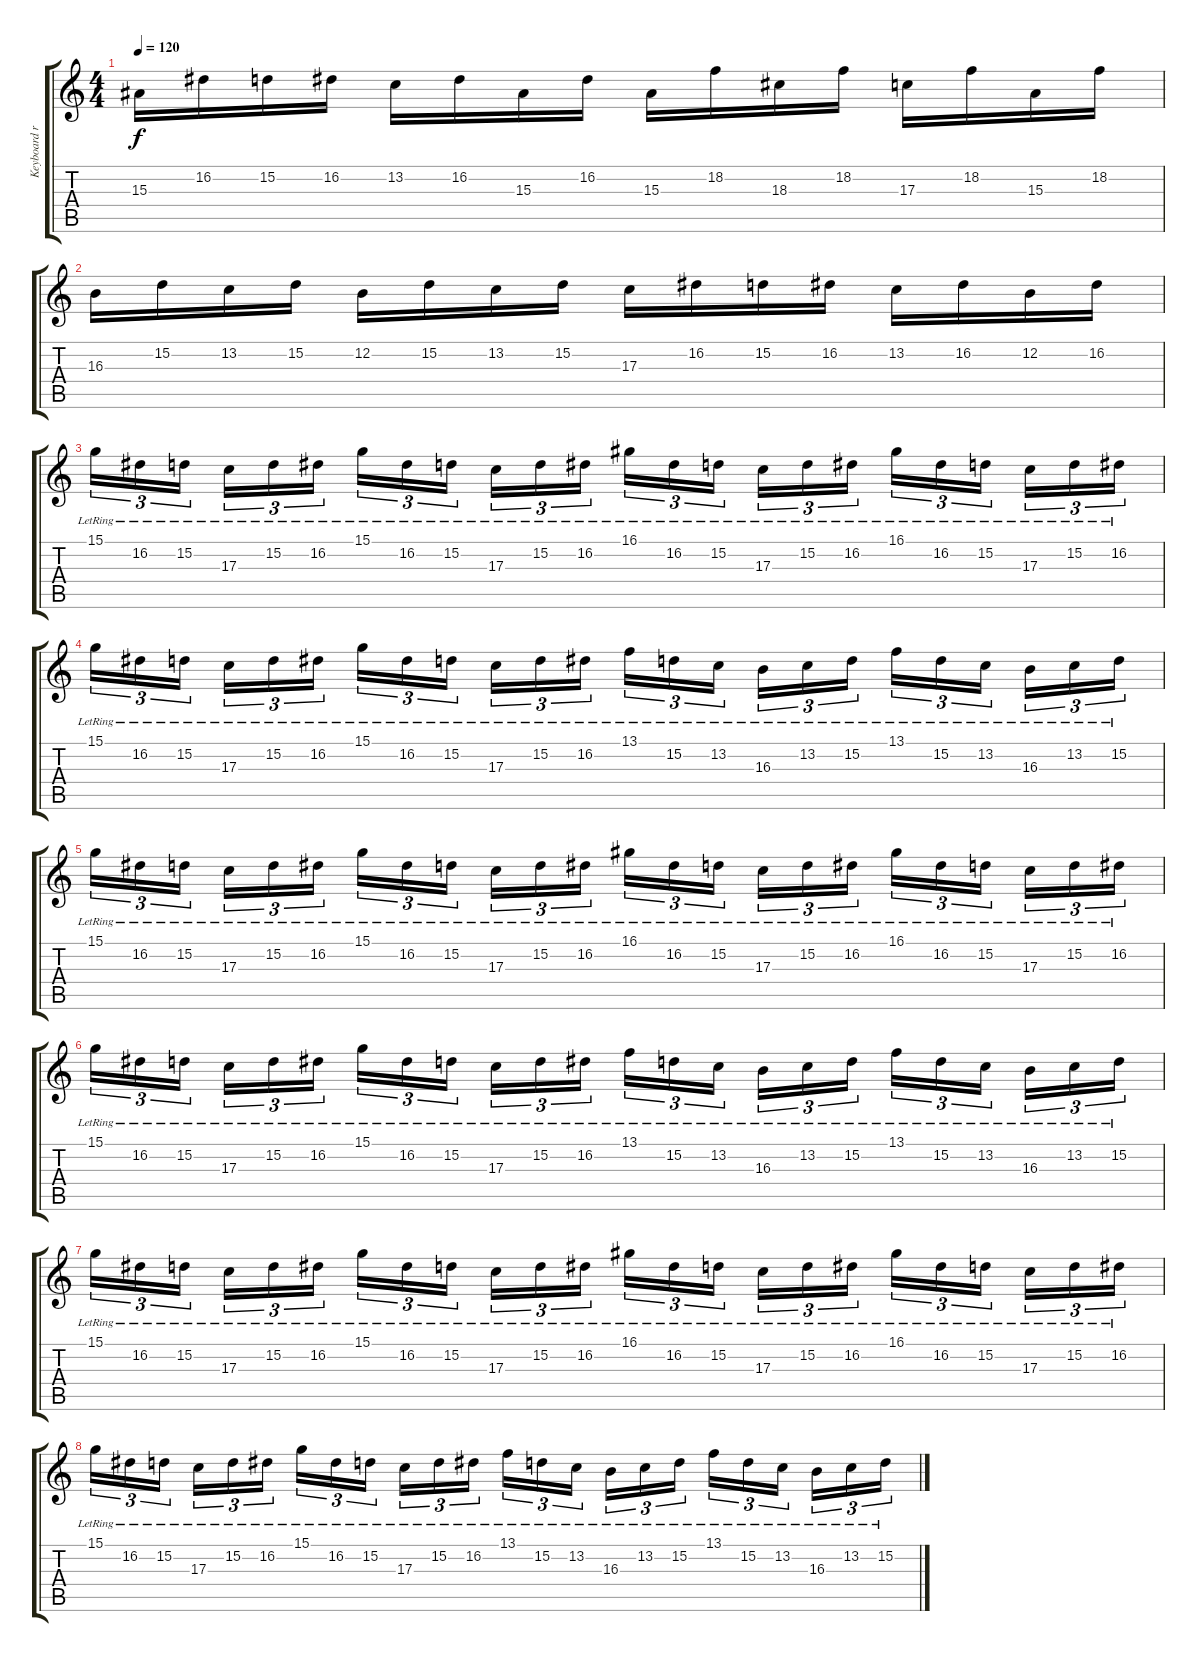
\track ("Keyboard right hand" "Keyboard r") {instrument harpsichord}
\staff {score tabs}
\tuning (E4 B3 G3 D3 A2 E2) {hide}
\ts (4 4)
\tempo 120
\clef g2
\ks c
15.3.16{dy f} 16.2.16 15.2.16 16.2.16 13.2.16 16.2.16 15.3.16 16.2.16 15.3.16 18.2.16 18.3.16 18.2.16 17.3.16 18.2.16 15.3.16 18.2.16 |
16.3.16 15.2.16 13.2.16 15.2.16 12.2.16 15.2.16 13.2.16 15.2.16 17.3.16 16.2.16 15.2.16 16.2.16 13.2.16 16.2.16 12.2.16 16.2.16 |
15.1{lr}.16{tu (3 2)} 16.2{lr}.16{tu (3 2)} 15.2{lr}.16{tu (3 2)} 17.3{lr}.16{tu (3 2)} 15.2{lr}.16{tu (3 2)} 16.2{lr}.16{tu (3 2)} 15.1{lr}.16{tu (3 2)} 16.2{lr}.16{tu (3 2)} 15.2{lr}.16{tu (3 2)} 17.3{lr}.16{tu (3 2)} 15.2{lr}.16{tu (3 2)} 16.2{lr}.16{tu (3 2)} 16.1{lr}.16{tu (3 2)} 16.2{lr}.16{tu (3 2)} 15.2{lr}.16{tu (3 2)} 17.3{lr}.16{tu (3 2)} 15.2{lr}.16{tu (3 2)} 16.2{lr}.16{tu (3 2)} 16.1{lr}.16{tu (3 2)} 16.2{lr}.16{tu (3 2)} 15.2{lr}.16{tu (3 2)} 17.3{lr}.16{tu (3 2)} 15.2{lr}.16{tu (3 2)} 16.2{lr}.16{tu (3 2)} |
15.1{lr}.16{tu (3 2)} 16.2{lr}.16{tu (3 2)} 15.2{lr}.16{tu (3 2)} 17.3{lr}.16{tu (3 2)} 15.2{lr}.16{tu (3 2)} 16.2{lr}.16{tu (3 2)} 15.1{lr}.16{tu (3 2)} 16.2{lr}.16{tu (3 2)} 15.2{lr}.16{tu (3 2)} 17.3{lr}.16{tu (3 2)} 15.2{lr}.16{tu (3 2)} 16.2{lr}.16{tu (3 2)} 13.1{lr}.16{tu (3 2)} 15.2{lr}.16{tu (3 2)} 13.2{lr}.16{tu (3 2)} 16.3{lr}.16{tu (3 2)} 13.2{lr}.16{tu (3 2)} 15.2{lr}.16{tu (3 2)} 13.1{lr}.16{tu (3 2)} 15.2{lr}.16{tu (3 2)} 13.2{lr}.16{tu (3 2)} 16.3{lr}.16{tu (3 2)} 13.2{lr}.16{tu (3 2)} 15.2{lr}.16{tu (3 2)} |
15.1{lr}.16{tu (3 2)} 16.2{lr}.16{tu (3 2)} 15.2{lr}.16{tu (3 2)} 17.3{lr}.16{tu (3 2)} 15.2{lr}.16{tu (3 2)} 16.2{lr}.16{tu (3 2)} 15.1{lr}.16{tu (3 2)} 16.2{lr}.16{tu (3 2)} 15.2{lr}.16{tu (3 2)} 17.3{lr}.16{tu (3 2)} 15.2{lr}.16{tu (3 2)} 16.2{lr}.16{tu (3 2)} 16.1{lr}.16{tu (3 2)} 16.2{lr}.16{tu (3 2)} 15.2{lr}.16{tu (3 2)} 17.3{lr}.16{tu (3 2)} 15.2{lr}.16{tu (3 2)} 16.2{lr}.16{tu (3 2)} 16.1{lr}.16{tu (3 2)} 16.2{lr}.16{tu (3 2)} 15.2{lr}.16{tu (3 2)} 17.3{lr}.16{tu (3 2)} 15.2{lr}.16{tu (3 2)} 16.2{lr}.16{tu (3 2)} |
15.1{lr}.16{tu (3 2)} 16.2{lr}.16{tu (3 2)} 15.2{lr}.16{tu (3 2)} 17.3{lr}.16{tu (3 2)} 15.2{lr}.16{tu (3 2)} 16.2{lr}.16{tu (3 2)} 15.1{lr}.16{tu (3 2)} 16.2{lr}.16{tu (3 2)} 15.2{lr}.16{tu (3 2)} 17.3{lr}.16{tu (3 2)} 15.2{lr}.16{tu (3 2)} 16.2{lr}.16{tu (3 2)} 13.1{lr}.16{tu (3 2)} 15.2{lr}.16{tu (3 2)} 13.2{lr}.16{tu (3 2)} 16.3{lr}.16{tu (3 2)} 13.2{lr}.16{tu (3 2)} 15.2{lr}.16{tu (3 2)} 13.1{lr}.16{tu (3 2)} 15.2{lr}.16{tu (3 2)} 13.2{lr}.16{tu (3 2)} 16.3{lr}.16{tu (3 2)} 13.2{lr}.16{tu (3 2)} 15.2{lr}.16{tu (3 2)} |
15.1{lr}.16{tu (3 2)} 16.2{lr}.16{tu (3 2)} 15.2{lr}.16{tu (3 2)} 17.3{lr}.16{tu (3 2)} 15.2{lr}.16{tu (3 2)} 16.2{lr}.16{tu (3 2)} 15.1{lr}.16{tu (3 2)} 16.2{lr}.16{tu (3 2)} 15.2{lr}.16{tu (3 2)} 17.3{lr}.16{tu (3 2)} 15.2{lr}.16{tu (3 2)} 16.2{lr}.16{tu (3 2)} 16.1{lr}.16{tu (3 2)} 16.2{lr}.16{tu (3 2)} 15.2{lr}.16{tu (3 2)} 17.3{lr}.16{tu (3 2)} 15.2{lr}.16{tu (3 2)} 16.2{lr}.16{tu (3 2)} 16.1{lr}.16{tu (3 2)} 16.2{lr}.16{tu (3 2)} 15.2{lr}.16{tu (3 2)} 17.3{lr}.16{tu (3 2)} 15.2{lr}.16{tu (3 2)} 16.2{lr}.16{tu (3 2)} |
15.1{lr}.16{tu (3 2)} 16.2{lr}.16{tu (3 2)} 15.2{lr}.16{tu (3 2)} 17.3{lr}.16{tu (3 2)} 15.2{lr}.16{tu (3 2)} 16.2{lr}.16{tu (3 2)} 15.1{lr}.16{tu (3 2)} 16.2{lr}.16{tu (3 2)} 15.2{lr}.16{tu (3 2)} 17.3{lr}.16{tu (3 2)} 15.2{lr}.16{tu (3 2)} 16.2{lr}.16{tu (3 2)} 13.1{lr}.16{tu (3 2)} 15.2{lr}.16{tu (3 2)} 13.2{lr}.16{tu (3 2)} 16.3{lr}.16{tu (3 2)} 13.2{lr}.16{tu (3 2)} 15.2{lr}.16{tu (3 2)} 13.1{lr}.16{tu (3 2)} 15.2{lr}.16{tu (3 2)} 13.2{lr}.16{tu (3 2)} 16.3{lr}.16{tu (3 2)} 13.2{lr}.16{tu (3 2)} 15.2{lr}.16{tu (3 2)}
